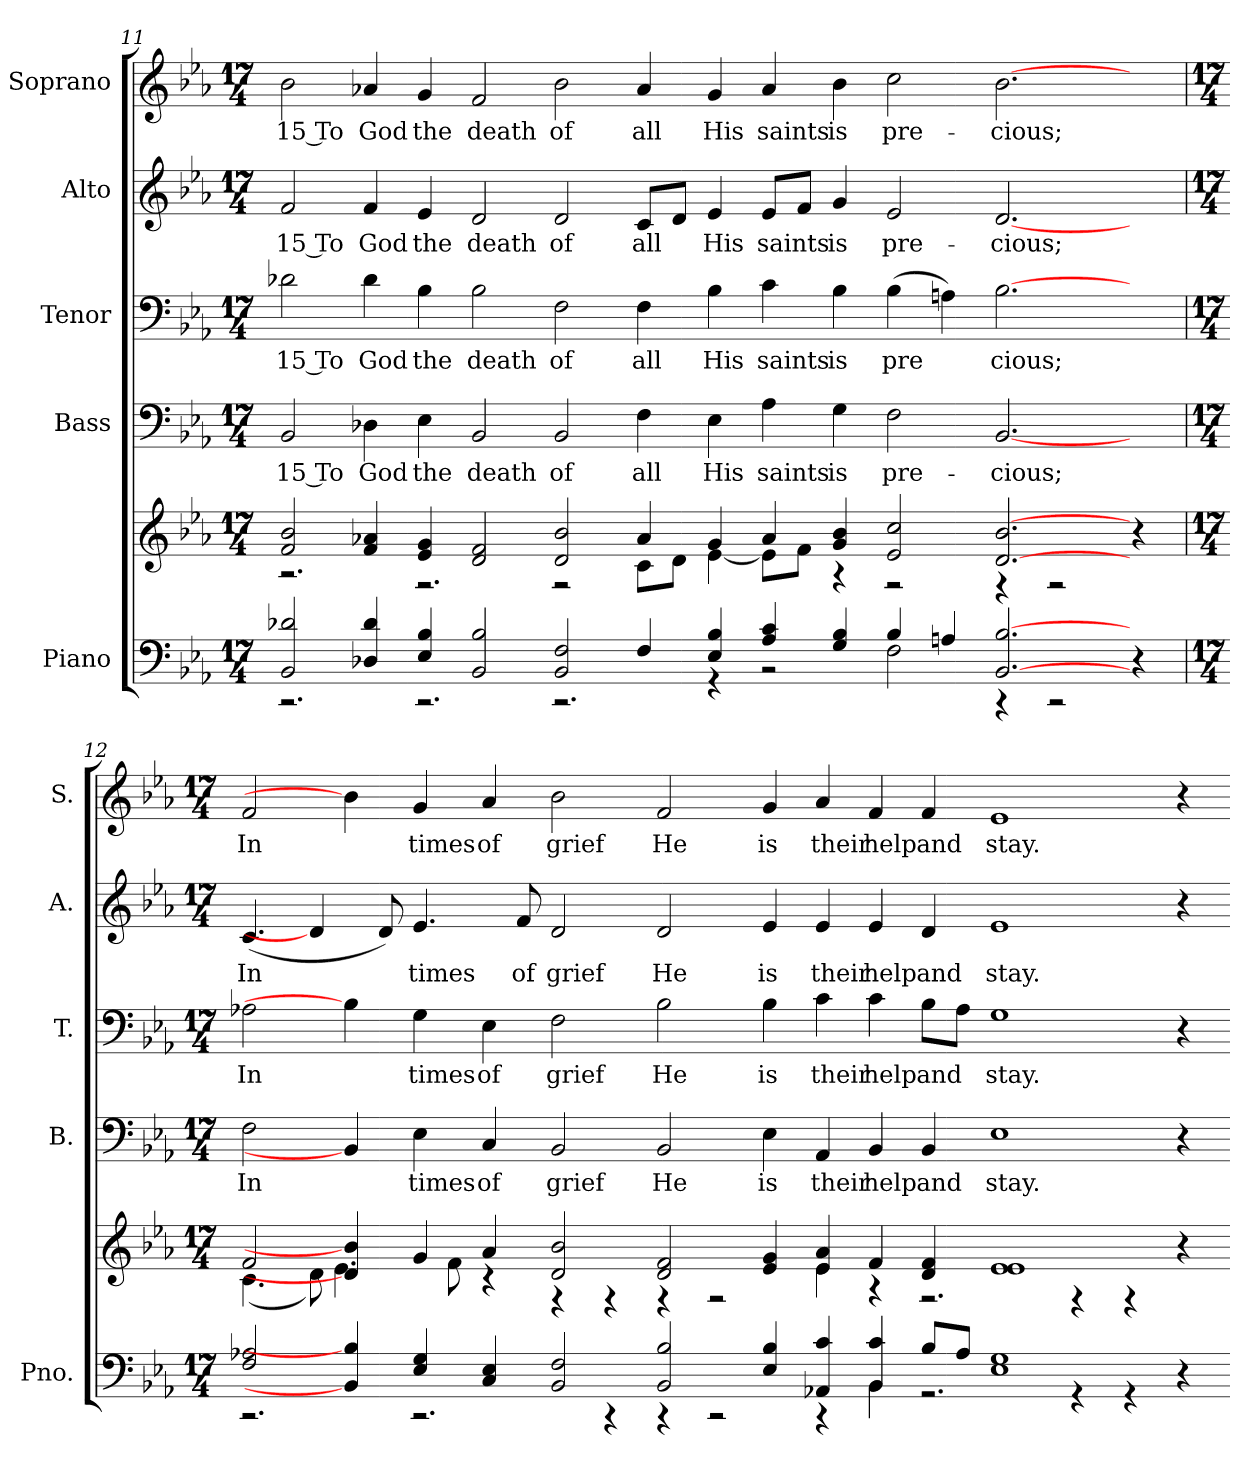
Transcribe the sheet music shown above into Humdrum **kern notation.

**kern	**kern	**kern	**text	**kern	**text	**kern	**text	**kern	**text
*part5	*part5	*part4	*part4	*part3	*part3	*part2	*part2	*part1	*part1
*staff6	*staff5	*staff4	*staff4	*staff3	*staff3	*staff2	*staff2	*staff1	*staff1
*I"Piano	*	*I"Bass	*	*I"Tenor	*	*I"Alto	*	*I"Soprano	*
*I'Pno.	*	*I'B.	*	*I'T.	*	*I'A.	*	*I'S.	*
!!LO:PB:g=z
*clefF4	*clefG2	*clefF4	*	*clefF4	*	*clefG2	*	*clefG2	*
*k[b-e-a-]	*k[b-e-a-]	*k[b-e-a-]	*	*k[b-e-a-]	*	*k[b-e-a-]	*	*k[b-e-a-]	*
*E-:	*E-:	*E-:	*	*E-:	*	*E-:	*	*E-:	*
*M17/4	*M17/4	*M17/4	*	*M17/4	*	*M17/4	*	*M17/4	*
=11	=11	=11	=11	=11	=11	=11	=11	=11	=11
*^	*^	*	*	*	*	*	*	*	*
!	!	!	!	!	!LO:LY:b:color=#000000	!	!	!	!	!	!
!	!	!	!	!	!	!	!LO:LY:b:color=#000000	!	!	!	!
!	!	!	!	!	!	!	!	!	!LO:LY:b:color=#000000	!	!
!	!	!	!	!	!	!	!	!	!	!	!LO:LY:b:color=#000000
2BB-i/ 2d-Xi	2.r	2fi/ 2b-i	2.r	2BB-i/	15 To	2d-Xi\	15 To	2fi/	15 To	2b-i\	15 To
!	!	!	!	!	!LO:LY:b:color=#000000	!	!	!	!	!	!
!	!	!	!	!	!	!	!LO:LY:b:color=#000000	!	!	!	!
!	!	!	!	!	!	!	!	!	!LO:LY:b:color=#000000	!	!
!	!	!	!	!	!	!	!	!	!	!	!LO:LY:b:color=#000000
4D-Xi/ 4d-i	.	4fi/ 4a-Xi	.	4D-Xi\	God	4d-i\	God	4fi/	God	4a-Xi/	God
!	!	!	!	!	!LO:LY:b:color=#000000	!	!	!	!	!	!
!	!	!	!	!	!	!	!LO:LY:b:color=#000000	!	!	!	!
!	!	!	!	!	!	!	!	!	!LO:LY:b:color=#000000	!	!
!	!	!	!	!	!	!	!	!	!	!	!LO:LY:b:color=#000000
4E-i/ 4B-i	2.r	4e-i/ 4gi	2.r	4E-i\	the	4B-i\	the	4e-i/	the	4gi/	the
!	!	!	!	!	!LO:LY:b:color=#000000	!	!	!	!	!	!
!	!	!	!	!	!	!	!LO:LY:b:color=#000000	!	!	!	!
!	!	!	!	!	!	!	!	!	!LO:LY:b:color=#000000	!	!
!	!	!	!	!	!	!	!	!	!	!	!LO:LY:b:color=#000000
2BB-i/ 2B-i	.	2di/ 2fi	.	2BB-i/	death	2B-i\	death	2di/	death	2fi/	death
!	!	!	!	!	!LO:LY:b:color=#000000	!	!	!	!	!	!
!	!	!	!	!	!	!	!LO:LY:b:color=#000000	!	!	!	!
!	!	!	!	!	!	!	!	!	!LO:LY:b:color=#000000	!	!
!	!	!	!	!	!	!	!	!	!	!	!LO:LY:b:color=#000000
2BB-i/ 2Fi	2.r	2di/ 2b-i	2r	2BB-i/	of	2Fi\	of	2di/	of	2b-i\	of
!	!	!	!	!	!LO:LY:b:color=#000000	!	!	!	!	!	!
!	!	!	!	!	!	!	!LO:LY:b:color=#000000	!	!	!	!
!	!	!	!	!	!	!	!	!	!LO:LY:b:color=#000000	!	!
!	!	!	!	!	!	!	!	!	!	!	!LO:LY:b:color=#000000
4Fi/	.	4a-i/	8ci\L	4Fi\	all	4Fi\	all	8ci/L	all	4a-i/	all
.	.	.	8di\J	.	.	.	.	8di/J	.	.	.
!	!	!	!	!	!LO:LY:b:color=#000000	!	!	!	!	!	!
!	!	!	!	!	!	!	!LO:LY:b:color=#000000	!	!	!	!
!	!	!	!	!	!	!	!	!	!LO:LY:b:color=#000000	!	!
!	!	!	!	!	!	!	!	!	!	!	!LO:LY:b:color=#000000
4E-i/ 4B-i	4r	4gi/	[<4e-i\	4E-i\	His	4B-i\	His	4e-i/	His	4gi/	His
!	!	!	!	!	!LO:LY:b:color=#000000	!	!	!	!	!	!
!	!	!	!	!	!	!	!LO:LY:b:color=#000000	!	!	!	!
!	!	!	!	!	!	!	!	!	!LO:LY:b:color=#000000	!	!
!	!	!	!	!	!	!	!	!	!	!	!LO:LY:b:color=#000000
4A-i/ 4ci	2r	4a-i/	8e-i\L]	4A-i\	saints	4ci\	saints	8e-i/L	saints	4a-i/	saints
.	.	.	8fi\J	.	.	.	.	8fi/J	.	.	.
!	!	!	!	!	!LO:LY:b:color=#000000	!	!	!	!	!	!
!	!	!	!	!	!	!	!LO:LY:b:color=#000000	!	!	!	!
!	!	!	!	!	!	!	!	!	!LO:LY:b:color=#000000	!	!
!	!	!	!	!	!	!	!	!	!	!	!LO:LY:b:color=#000000
4Gi/ 4B-i	.	4gi/ 4b-i	4r	4Gi\	is	4B-i\	is	4gi/	is	4b-i\	is
!	!	!	!	!	!LO:LY:b:color=#000000	!	!	!	!	!	!
!	!	!	!	!	!	!	!LO:LY:b:color=#000000	!	!	!	!
!	!	!	!	!	!	!	!	!	!LO:LY:b:color=#000000	!	!
!	!	!	!	!	!	!	!	!	!	!	!LO:LY:b:color=#000000
4B-i/	2Fi\	2e-i/ 2cci	2r	2Fi\	pre-	(4B-i\	pre	2e-i/	pre-	2cci\	pre-
4Ani/	.	.	.	.	.	4Ani\)	.	.	.	.	.
!	!	!	!	!	!LO:LY:b:color=#000000	!	!	!	!	!	!
!	!	!	!	!	!	!	!LO:LY:b:color=#000000	!	!	!	!
!	!	!	!	!	!	!	!	!	!LO:LY:b:color=#000000	!	!
!	!	!	!	!	!	!	!	!	!	!	!LO:LY:b:color=#000000
[2.BB-i [2.B-i	4r	[2.di [2.b-i	4r	[2.BB-i	-cious;	[2.B-i	cious;	[2.di	-cious;	[2.b-i	-cious;
.	2r	.	2r	.	.	.	.	.	.	.	.
4ryy	4r	4ryy	4r	4ryy	.	4ryy	.	4ryy	.	4ryy	.
!!LO:PB:g=z
=12	=12	=12	=12	=12	=12	=12	=12	=12	=12	=12	=12
*M17/4	*	*M17/4	*	*M17/4	*	*M17/4	*	*M17/4	*	*M17/4	*
!	!	!	!	!	!LO:LY:b:color=#000000	!	!	!	!	!	!
!	!	!	!	!	!	!	!LO:LY:b:color=#000000	!	!	!	!
!	!	!	!	!	!	!	!	!	!LO:LY:b:color=#000000	!	!
!	!	!	!	!	!	!	!	!	!	!	!LO:LY:b:color=#000000
2Fi/ 2A-Xi	2.r	2fi/	(4.ci\	2Fi\	In	2A-Xi\	In	(4.ci/	In	2fi/	In
.	.	.	8di\)	.	.	.	.	4di]	.	.	.
4BB-i] 4B-i]	.	4di] 4b-i]	4.e-i\	4BB-i]	.	4B-i]	.	.	.	4b-i]	.
.	.	.	.	.	.	.	.	8di/)	.	.	.
!	!	!	!	!	!LO:LY:b:color=#000000	!	!	!	!	!	!
!	!	!	!	!	!	!	!LO:LY:b:color=#000000	!	!	!	!
!	!	!	!	!	!	!	!	!	!LO:LY:b:color=#000000	!	!
!	!	!	!	!	!	!	!	!	!	!	!LO:LY:b:color=#000000
4E-i/ 4Gi	2.r	4gi/	.	4E-i\	times	4Gi\	times	4.e-i/	times	4gi/	times
.	.	.	8fi\	.	.	.	.	.	.	.	.
!	!	!	!	!	!LO:LY:b:color=#000000	!	!	!	!	!	!
!	!	!	!	!	!	!	!LO:LY:b:color=#000000	!	!	!	!
!	!	!	!	!	!	!	!	!	!	!	!LO:LY:b:color=#000000
4Ci/ 4E-i	.	4a-i/	4r	4Ci/	of	4E-i\	of	.	.	4a-i/	of
!	!	!	!	!	!	!	!	!	!LO:LY:b:color=#000000	!	!
.	.	.	.	.	.	.	.	8fi/	of	.	.
!	!	!	!	!	!LO:LY:b:color=#000000	!	!	!	!	!	!
!	!	!	!	!	!	!	!LO:LY:b:color=#000000	!	!	!	!
!	!	!	!	!	!	!	!	!	!LO:LY:b:color=#000000	!	!
!	!	!	!	!	!	!	!	!	!	!	!LO:LY:b:color=#000000
2BB-i/ 2Fi	.	2di/ 2b-i	4r	2BB-i/	grief	2Fi\	grief	2di/	grief	2b-i\	grief
.	4r	.	4r	.	.	.	.	.	.	.	.
!	!	!	!	!	!LO:LY:b:color=#000000	!	!	!	!	!	!
!	!	!	!	!	!	!	!LO:LY:b:color=#000000	!	!	!	!
!	!	!	!	!	!	!	!	!	!LO:LY:b:color=#000000	!	!
!	!	!	!	!	!	!	!	!	!	!	!LO:LY:b:color=#000000
2BB-i/ 2B-i	4r	2di/ 2fi	4r	2BB-i/	He	2B-i\	He	2di/	He	2fi/	He
.	2r	.	2r	.	.	.	.	.	.	.	.
!	!	!	!	!	!LO:LY:b:color=#000000	!	!	!	!	!	!
!	!	!	!	!	!	!	!LO:LY:b:color=#000000	!	!	!	!
!	!	!	!	!	!	!	!	!	!LO:LY:b:color=#000000	!	!
!	!	!	!	!	!	!	!	!	!	!	!LO:LY:b:color=#000000
4E-i/ 4B-i	.	4e-i/ 4gi	.	4E-i\	is	4B-i\	is	4e-i/	is	4gi/	is
!	!	!	!	!	!LO:LY:b:color=#000000	!	!	!	!	!	!
!	!	!	!	!	!	!	!LO:LY:b:color=#000000	!	!	!	!
!	!	!	!	!	!	!	!	!	!LO:LY:b:color=#000000	!	!
!	!	!	!	!	!	!	!	!	!	!	!LO:LY:b:color=#000000
4AA-Xi/ 4ci	4r	4e-i/ 4a-i	4e-i\	4AA-i/	their	4ci\	their	4e-i/	their	4a-i/	their
!	!	!	!	!	!LO:LY:b:color=#000000	!	!	!	!	!	!
!	!	!	!	!	!	!	!LO:LY:b:color=#000000	!	!	!	!
!	!	!	!	!	!	!	!	!	!LO:LY:b:color=#000000	!	!
!	!	!	!	!	!	!	!	!	!	!	!LO:LY:b:color=#000000
4BB-i/ 4ci	4BB-i\	4fi/	4r	4BB-i/	help	4ci\	help	4e-i/	help	4fi/	help
!	!	!	!	!	!LO:LY:b:color=#000000	!	!	!	!	!	!
!	!	!	!	!	!	!	!LO:LY:b:color=#000000	!	!	!	!
!	!	!	!	!	!	!	!	!	!LO:LY:b:color=#000000	!	!
!	!	!	!	!	!	!	!	!	!	!	!LO:LY:b:color=#000000
8B-i/L	2.r	4di/ 4fi	2.r	4BB-i/	and	8B-i\L	and	4di/	and	4fi/	and
8A-i/J	.	.	.	.	.	8A-i\J	.	.	.	.	.
!	!	!	!	!	!LO:LY:b:color=#000000	!	!	!	!	!	!
!	!	!	!	!	!	!	!LO:LY:b:color=#000000	!	!	!	!
!	!	!	!	!	!	!	!	!	!LO:LY:b:color=#000000	!	!
!	!	!	!	!	!	!	!	!	!	!	!LO:LY:b:color=#000000
1E-i 1Gi	.	1e-i 1e-i	.	1E-i	stay.	1Gi	stay.	1e-i	stay.	1e-i	stay.
.	4r	.	4r	.	.	.	.	.	.	.	.
.	4r	.	4r	.	.	.	.	.	.	.	.
4r	4ryy	4r	4ryy	4r	.	4r	.	4r	.	4r	.
*v	*v	*	*	*	*	*	*	*	*	*	*
*	*v	*v	*	*	*	*	*	*	*	*
=-	=-	=-	=-	=-	=-	=-	=-	=-	=-
*-	*-	*-	*-	*-	*-	*-	*-	*-	*-
